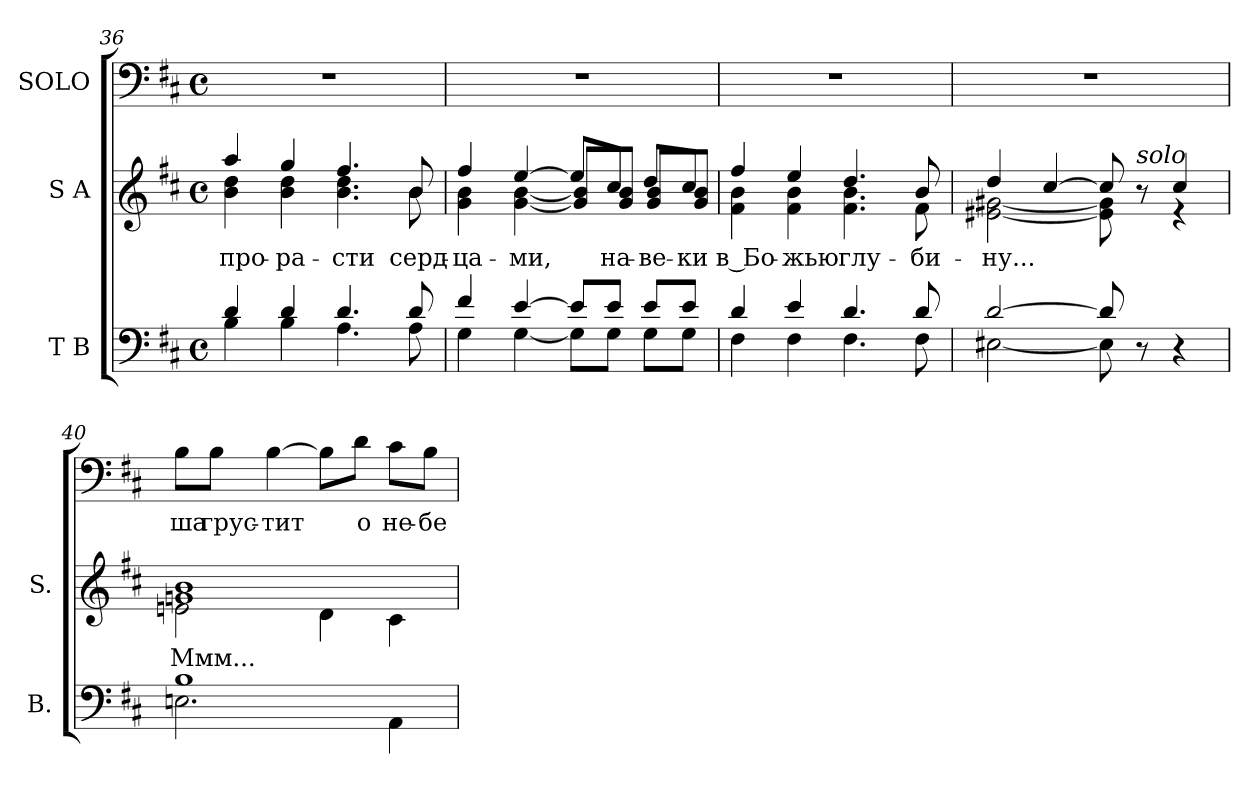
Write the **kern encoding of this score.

**kern	**kern	**text	**kern	**text
*part3	*part2	*part2	*part1	*part1
*staff3	*staff2	*staff2	*staff1	*staff1
*I"T B	*I"S A	*	*I"SOLO	*
*I'B.	*I'S.	*	*	*
!!LO:LB:g=z
*clefF4	*clefG2	*	*clefF4	*
*k[f#c#]	*k[f#c#]	*	*k[f#c#]	*
*b:	*b:	*	*b:	*
*M4/4	*M4/4	*	*M4/4	*
*met(c)	*met(c)	*	*met(c)	*
=36	=36	=36	=36	=36
*^	*^	*	*	*
!	!	!	!	!LO:LY:b:color=#000000	!	!
4di/	4Bi\	4aai/	4bi\ 4ddi	про-	1r	.
!	!	!	!	!LO:LY:b:color=#000000	!	!
4di/	4Bi\	4ggi/	4bi\ 4ddi	-ра-	.	.
!	!	!	!	!LO:LY:b:color=#000000	!	!
4.di/	4.Ai\	4.ff#i/	4.bi\ 4.ddi	-сти	.	.
!	!	!	!	!LO:LY:b:color=#000000	!	!
8di/	8Ai\	8bi/	8bi\	серд-	.	.
=37	=37	=37	=37	=37	=37	=37
!	!	!	!	!LO:LY:b:color=#000000	!	!
4f#i/	4Gi\	4ff#i/	4gi\ 4bi	-ца-	1r	.
!	!	!	!	!LO:LY:b:color=#000000	!	!
[>4ei/	[<4Gi\	[>4eei/	[<4gi\ [<4bi	-ми,	.	.
8ei/L]	8Gi\L]	8eei/L]	8gi]/ 8bi]/L	.	.	.
!	!	!	!	!LO:LY:b:color=#000000	!	!
8ei/J	8Gi\J	8cc#i/J	8gi/ 8bi/J	на-	.	.
!	!	!	!	!LO:LY:b:color=#000000	!	!
8ei/L	8Gi\L	8ddi/L	8gi/ 8bi/L	-ве-	.	.
!	!	!	!	!LO:LY:b:color=#000000	!	!
8ei/J	8Gi\J	8cc#i/J	8gi/ 8bi/J	-ки	.	.
=38	=38	=38	=38	=38	=38	=38
!	!	!	!	!LO:LY:b:color=#000000	!	!
4di/	4F#i\	4ff#i/	4f#i\ 4bi	в Бо-	1r	.
!	!	!	!	!LO:LY:b:color=#000000	!	!
4ei/	4F#i\	4eei/	4f#i\ 4bi	-жью	.	.
!	!	!	!	!LO:LY:b:color=#000000	!	!
4.di/	4.F#i\	4.ddi/	4.f#i\ 4.bi	глу-	.	.
!	!	!	!	!LO:LY:b:color=#000000	!	!
8di/	8F#i\	8bi/	8f#i\	-би-	.	.
=39	=39	=39	=39	=39	=39	=39
!	!	!	!	!LO:LY:b:color=#000000	!	!
[>2di/	[<2E#Xi\	4ddi/	[<2e#Xi\ [>2g#Xi	-ну...	1r	.
.	.	[>4cc#i/	.	.	.	.
8di/]	8E#i\]	8cc#i/]	8e#i\] 8g#i]	.	.	.
!	!	!LO:TX:a:i:t=solo	!	!	!	!
4.ryy	8r	8ryy	8r	.	.	.
.	4r	4cc#i/	4r	.	.	.
!!LO:LB:g=z
=40	=40	=40	=40	=40	=40	=40
!	!	!	!	!LO:LY:b:color=#000000	!	!
!	!	!	!	!	!	!LO:LY:b:color=#000000
1Bi	2.Eni\	1gni 1bi	2eni\	Ммм...	8Bi\L	ша
!	!	!	!	!	!	!LO:LY:b:color=#000000
.	.	.	.	.	8Bi\J	грус-
!	!	!	!	!	!	!LO:LY:b:color=#000000
.	.	.	.	.	[>4Bi\	-тит
.	.	.	4di\	.	8Bi\L]	.
!	!	!	!	!	!	!LO:LY:b:color=#000000
.	.	.	.	.	8di\J	о
!	!	!	!	!	!	!LO:LY:b:color=#000000
.	4AAi\	.	4c#i\	.	8c#i\L	не-
!	!	!	!	!	!	!LO:LY:b:color=#000000
.	.	.	.	.	8Bi\J	-бе-
*v	*v	*	*	*	*	*
*	*v	*v	*	*	*
=	=	=	=	=
*-	*-	*-	*-	*-
